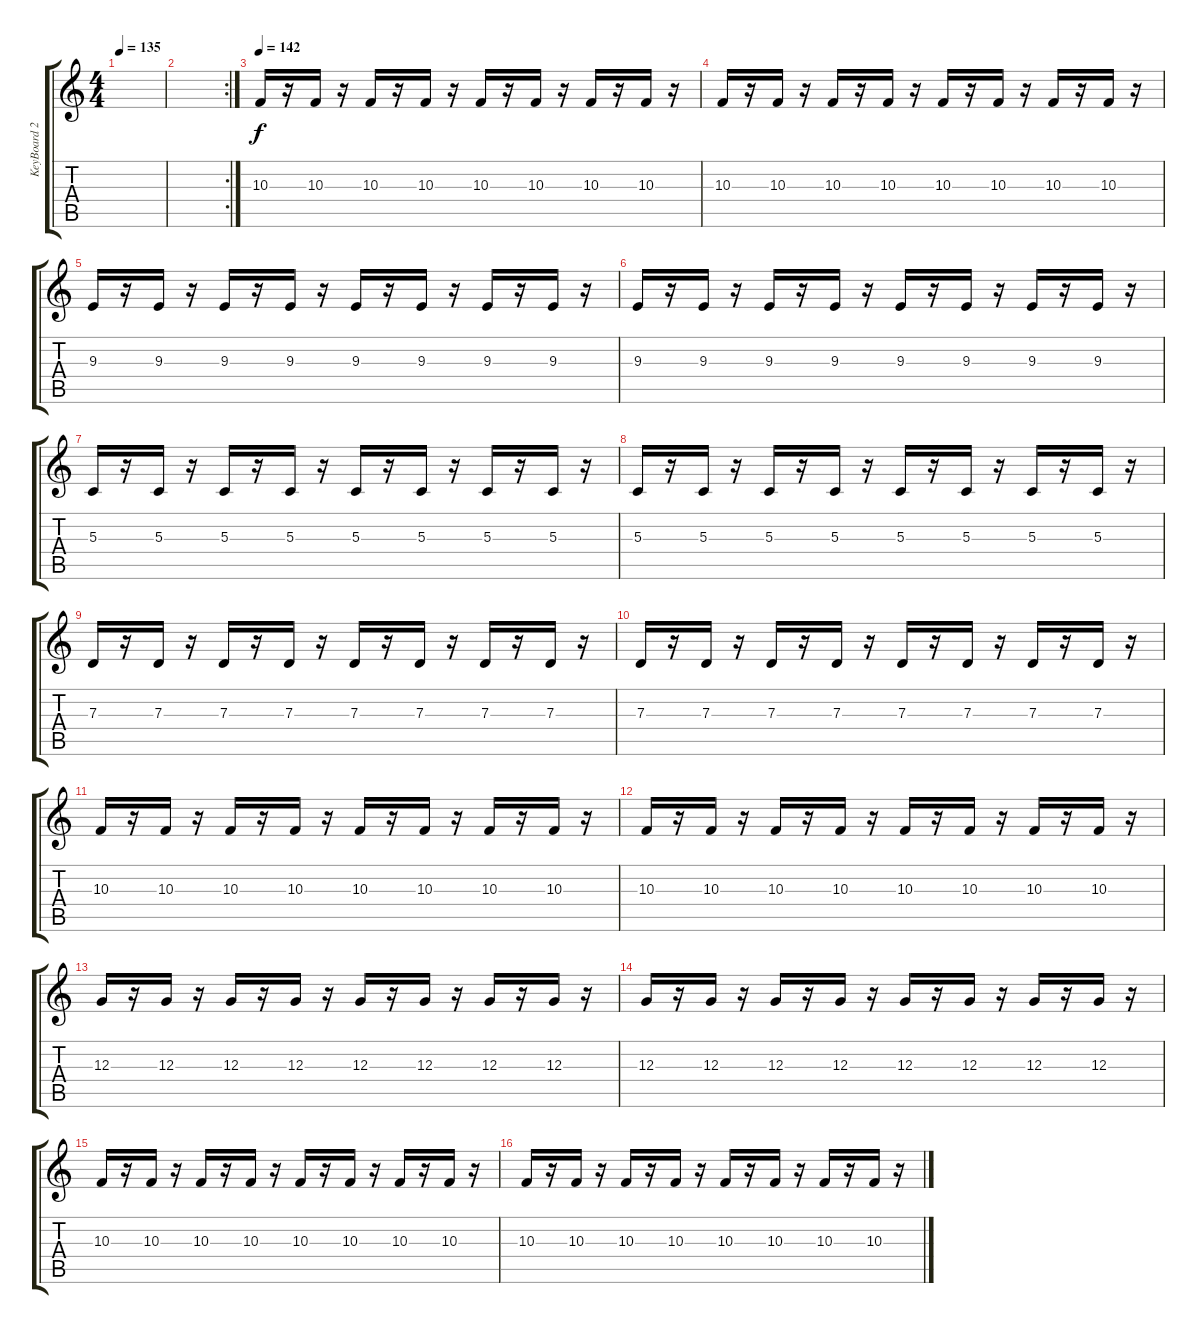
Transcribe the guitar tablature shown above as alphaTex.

\track ("KeyBoard 2" "KeyBoard 2") {instrument stringensemble2}
\staff {score tabs}
\tuning (E4 B3 G3 D3 A2 E2) {hide}
\ts (4 4)
\tempo 135
\clef g2
\ks c
|
\rc 2
|
\tempo 142
10.3.16{volume 2 balance 10 instrument lead1square} r.16 10.3.16{volume 5 balance 11 instrument lead2sawtooth} r.16 10.3.16{volume 8 balance 11 instrument lead1square} r.16 10.3.16{volume 10 balance 13 instrument lead1square} r.16 10.3.16{volume 13 balance 14 instrument lead1square} r.16 10.3.16{volume 14 balance 14 instrument lead1square} r.16 10.3.16{volume 16 balance 14 instrument lead1square} r.16 10.3.16{volume 14 balance 14 instrument lead1square} r.16 |
10.3.16{volume 14 balance 13 instrument lead1square} r.16 10.3.16{volume 14 balance 11 instrument lead1square} r.16 10.3.16{volume 13 balance 11 instrument lead1square} r.16 10.3.16{volume 11 balance 10 instrument lead1square} r.16 10.3.16{volume 11 balance 8 instrument lead1square} r.16 10.3.16{volume 10 balance 5 instrument lead1square} r.16 10.3.16{volume 6 balance 3 instrument lead1square} r.16 10.3.16{volume 3 balance 0 instrument lead1square} r.16 |
9.3.16{volume 2 balance 10 instrument lead1square} r.16 9.3.16{volume 5 balance 11 instrument lead2sawtooth} r.16 9.3.16{volume 8 balance 11 instrument lead1square} r.16 9.3.16{volume 10 balance 13 instrument lead1square} r.16 9.3.16{volume 13 balance 14 instrument lead1square} r.16 9.3.16{volume 14 balance 14 instrument lead1square} r.16 9.3.16{volume 16 balance 14 instrument lead1square} r.16 9.3.16{volume 14 balance 14 instrument lead1square} r.16 |
9.3.16{volume 14 balance 13 instrument lead1square} r.16 9.3.16{volume 14 balance 11 instrument lead1square} r.16 9.3.16{volume 13 balance 11 instrument lead1square} r.16 9.3.16{volume 11 balance 10 instrument lead1square} r.16 9.3.16{volume 11 balance 8 instrument lead1square} r.16 9.3.16{volume 10 balance 5 instrument lead1square} r.16 9.3.16{volume 6 balance 3 instrument lead1square} r.16 9.3.16{volume 3 balance 0 instrument lead1square} r.16 |
5.3.16{volume 2 balance 10 instrument lead1square} r.16 5.3.16{volume 5 balance 11 instrument lead2sawtooth} r.16 5.3.16{volume 8 balance 11 instrument lead1square} r.16 5.3.16{volume 10 balance 13 instrument lead1square} r.16 5.3.16{volume 13 balance 14 instrument lead1square} r.16 5.3.16{volume 14 balance 14 instrument lead1square} r.16 5.3.16{volume 16 balance 14 instrument lead1square} r.16 5.3.16{volume 14 balance 14 instrument lead1square} r.16 |
5.3.16{volume 14 balance 13 instrument lead1square} r.16 5.3.16{volume 14 balance 11 instrument lead1square} r.16 5.3.16{volume 13 balance 11 instrument lead1square} r.16 5.3.16{volume 11 balance 10 instrument lead1square} r.16 5.3.16{volume 11 balance 8 instrument lead1square} r.16 5.3.16{volume 10 balance 5 instrument lead1square} r.16 5.3.16{volume 6 balance 3 instrument lead1square} r.16 5.3.16{volume 3 balance 0 instrument lead1square} r.16 |
7.3.16{volume 2 balance 10 instrument lead1square} r.16 7.3.16{volume 5 balance 11 instrument lead2sawtooth} r.16 7.3.16{volume 8 balance 11 instrument lead1square} r.16 7.3.16{volume 10 balance 13 instrument lead1square} r.16 7.3.16{volume 13 balance 14 instrument lead1square} r.16 7.3.16{volume 14 balance 14 instrument lead1square} r.16 7.3.16{volume 16 balance 14 instrument lead1square} r.16 7.3.16{volume 14 balance 14 instrument lead1square} r.16 |
7.3.16{volume 14 balance 13 instrument lead1square} r.16 7.3.16{volume 14 balance 11 instrument lead1square} r.16 7.3.16{volume 13 balance 11 instrument lead1square} r.16 7.3.16{volume 11 balance 10 instrument lead1square} r.16 7.3.16{volume 11 balance 8 instrument lead1square} r.16 7.3.16{volume 10 balance 5 instrument lead1square} r.16 7.3.16{volume 6 balance 3 instrument lead1square} r.16 7.3.16{volume 3 balance 0 instrument lead1square} r.16 |
10.3.16{volume 2 balance 10 instrument lead1square} r.16 10.3.16{volume 5 balance 11 instrument lead2sawtooth} r.16 10.3.16{volume 8 balance 11 instrument lead1square} r.16 10.3.16{volume 10 balance 13 instrument lead1square} r.16 10.3.16{volume 13 balance 14 instrument lead1square} r.16 10.3.16{volume 14 balance 14 instrument lead1square} r.16 10.3.16{volume 16 balance 14 instrument lead1square} r.16 10.3.16{volume 14 balance 14 instrument lead1square} r.16 |
10.3.16{volume 14 balance 13 instrument lead1square} r.16 10.3.16{volume 14 balance 11 instrument lead1square} r.16 10.3.16{volume 13 balance 11 instrument lead1square} r.16 10.3.16{volume 11 balance 10 instrument lead1square} r.16 10.3.16{volume 11 balance 8 instrument lead1square} r.16 10.3.16{volume 10 balance 5 instrument lead1square} r.16 10.3.16{volume 6 balance 3 instrument lead1square} r.16 10.3.16{volume 3 balance 0 instrument lead1square} r.16 |
12.3.16{volume 2 balance 10 instrument lead1square} r.16 12.3.16{volume 5 balance 11 instrument lead2sawtooth} r.16 12.3.16{volume 8 balance 11 instrument lead1square} r.16 12.3.16{volume 10 balance 13 instrument lead1square} r.16 12.3.16{volume 13 balance 14 instrument lead1square} r.16 12.3.16{volume 14 balance 14 instrument lead1square} r.16 12.3.16{volume 16 balance 14 instrument lead1square} r.16 12.3.16{volume 14 balance 14 instrument lead1square} r.16 |
12.3.16{volume 14 balance 13 instrument lead1square} r.16 12.3.16{volume 14 balance 11 instrument lead1square} r.16 12.3.16{volume 13 balance 11 instrument lead1square} r.16 12.3.16{volume 11 balance 10 instrument lead1square} r.16 12.3.16{volume 11 balance 8 instrument lead1square} r.16 12.3.16{volume 10 balance 5 instrument lead1square} r.16 12.3.16{volume 6 balance 3 instrument lead1square} r.16 12.3.16{volume 3 balance 0 instrument lead1square} r.16 |
10.3.16{volume 2 balance 10 instrument lead1square} r.16 10.3.16{volume 5 balance 11 instrument lead2sawtooth} r.16 10.3.16{volume 8 balance 11 instrument lead1square} r.16 10.3.16{volume 10 balance 13 instrument lead1square} r.16 10.3.16{volume 13 balance 14 instrument lead1square} r.16 10.3.16{volume 14 balance 14 instrument lead1square} r.16 10.3.16{volume 16 balance 14 instrument lead1square} r.16 10.3.16{volume 14 balance 14 instrument lead1square} r.16 |
10.3.16{volume 14 balance 13 instrument lead1square} r.16 10.3.16{volume 14 balance 11 instrument lead1square} r.16 10.3.16{volume 13 balance 11 instrument lead1square} r.16 10.3.16{volume 11 balance 10 instrument lead1square} r.16 10.3.16{volume 11 balance 8 instrument lead1square} r.16 10.3.16{volume 10 balance 5 instrument lead1square} r.16 10.3.16{volume 6 balance 3 instrument lead1square} r.16 10.3.16{volume 3 balance 0 instrument lead1square} r.16
